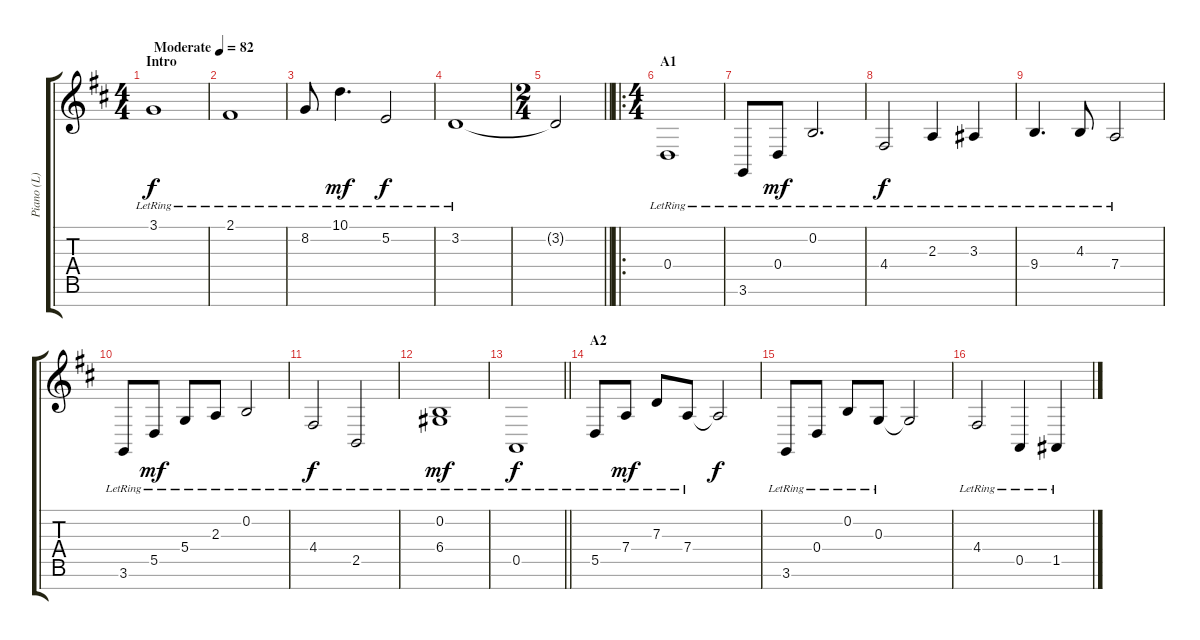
\track ("Piano (L)" "Piano (L)") {instrument acousticgrandpiano}
\staff {score tabs}
\tuning (E4 B3 G3 D3 A2 E2 B1) {hide}
\ts (4 4)
\section ("" "Intro")
\tempo (82 "Moderate")
\clef g2
\ks d
3.1{lr}.1{dy f instrument acousticgrandpiano} |
2.1{lr}.1 |
8.2{lr}.8 10.1{lr}.4{d dy mf} 5.2{lr}.2{dy f} |
3.2{lr}.1 |
\ts (2 4)
\barLineRight lightlight
3.2{t}.2 |
\ro
\ts (4 4)
\section ("" "A1")
0.4{lr}.1 |
3.6{lr}.8 0.4{lr}.8{dy mf} 0.2{lr}.2{d} |
4.4{lr}.2{dy f} 2.3{lr}.4 3.3{lr}.4 |
9.4{lr}.4{d} 4.3{lr}.8 7.4{lr}.2 |
3.6{lr}.8 5.5{lr}.8{dy mf} 5.4{lr}.8 2.3{lr}.8 0.2{lr}.2 |
4.4{lr}.2{dy f} 2.5{lr}.2 |
(0.2{lr} 6.4{lr}).1{dy mf} |
\barLineRight lightlight
0.5{lr}.1{dy f} |
\section ("" "A2")
5.5{lr}.8 7.4{lr}.8{dy mf} 7.3{lr}.8 7.4{lr}.8 7.4{t}.2{dy f} |
3.6{lr}.8 0.4{lr}.8 0.2{lr}.8 0.3{lr}.8 0.3{t}.2 |
4.4{lr}.2 0.5{lr}.4 1.5{lr}.4
